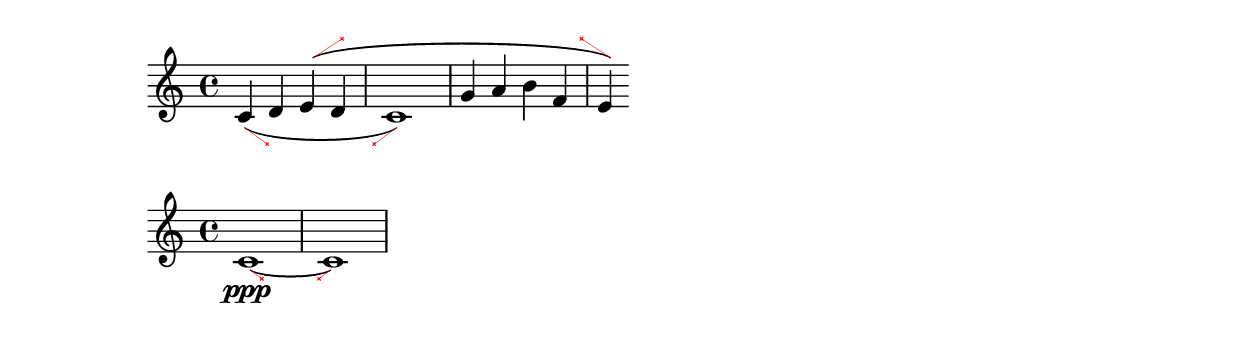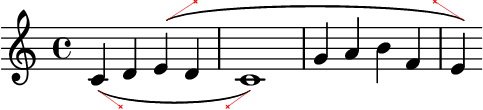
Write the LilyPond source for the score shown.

\version "2.16.2"

% use this to crop output page size to match the snippet
#(ly:set-option 'preview #t)

\header {
  snippet-title = "Displaying control points of slurs and ties"
  snippet-author = "?"
  snippet-description = \markup {
  }
  % add comma-separated tags to make searching more effective:
  tags = "slur, tie, bezier curve, control point, preview mode"
  % is this snippet ready?  See meta/status-values.md
  status = ""
}

%%%%%%%%%%%%%%%%%%%%%%%%%%
% here goes the snippet: %
%%%%%%%%%%%%%%%%%%%%%%%%%%

#(define (make-cross-stencil coords thickness arm-offset)
   ;; coords are the coordinates of the center of the cross
   (ly:stencil-add
    (make-line-stencil
     thickness
     (- (car coords) arm-offset)
     (- (cdr coords) arm-offset)
     (+ (car coords) arm-offset)
     (+ (cdr coords) arm-offset))
    (make-line-stencil
     thickness
     (- (car coords) arm-offset)
     (+ (cdr coords) arm-offset)
     (+ (car coords) arm-offset)
     (- (cdr coords) arm-offset))))

#(define (display-control-points thickness cross-size)
   ;; both arguments are measured in staff-spaces. Typical values are 0.1 0.5
   (lambda (grob)
     (let* ((grob-name (lambda (x) (assq-ref (ly:grob-property x 'meta) 'name)))
            (name (grob-name grob))
            (stil (cond ((or (eq? name 'Slur)(eq? name 'PhrasingSlur))(ly:slur::print grob))
                    ((eq? name 'Tie)(ly:tie::print grob))))
            (ctrpts (ly:grob-property grob 'control-points)))

       ;; add crosses:
       (ly:stencil-add stil
         (ly:stencil-in-color
          (ly:stencil-add
           ;; to go from desired cross size (length of line)
           ;; to arm-offset, we have to divide by 2*sqrt(2)
           (make-cross-stencil (second ctrpts) thickness (/ cross-size 2.8284))
           (make-cross-stencil (third ctrpts) thickness (/ cross-size 2.8284))
           )
          1 0 0) ;; color is hard-coded here (R G B).

         ;; add lines:
         (ly:stencil-in-color
          (ly:stencil-add
           (make-line-stencil (/ thickness 4)
             (car (first ctrpts)) (cdr (first ctrpts))
             (car (second ctrpts))  (cdr (second ctrpts)))
           (make-line-stencil (/ thickness 4)
             (car (third ctrpts)) (cdr (third ctrpts))
             (car (fourth ctrpts))  (cdr (fourth ctrpts)))
           )
          1 0 0) ;; color is hard-coded here (R G B).
         empty-stencil)
       )
     ))

% turn on displaying control-points:
displayControlPoints = {
  \override Slur #'stencil = #(display-control-points 0.08 0.4)
  \override PhrasingSlur #'stencil = #(display-control-points 0.08 0.4)
  \override Tie #'stencil = #(display-control-points 0.08 0.4)
}

\layout {
  \displayControlPoints
}

\relative c' {
  c( d e\( d c1) g'4 a b f | e\)
}

{
  c'1~ \ppp c'
}